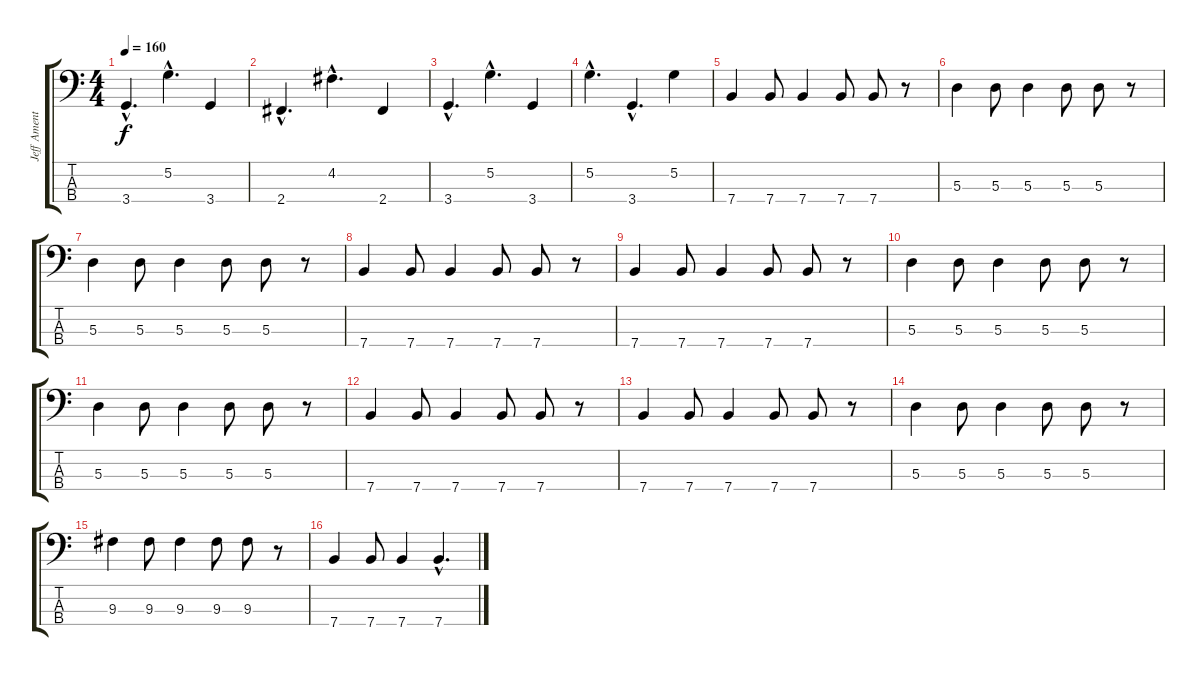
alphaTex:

\track ("Jeff Ament" "Jeff Ament") {instrument electricbasspick}
\staff {score tabs}
\tuning (G2 D2 A1 E1) {hide}
\ts (4 4)
\tempo 160
\clef f4
\ks c
3.4{hac}.4{d dy f} 5.2{hac}.4{d} 3.4.4 |
2.4{hac}.4{d} 4.2{hac}.4{d} 2.4.4 |
3.4{hac}.4{d} 5.2{hac}.4{d} 3.4.4 |
5.2{hac}.4{d} 3.4{hac}.4{d} 5.2.4 |
7.4.4 7.4.8 7.4.4 7.4.8 7.4.8 r.8 |
5.3.4 5.3.8 5.3.4 5.3.8 5.3.8 r.8 |
5.3.4 5.3.8 5.3.4 5.3.8 5.3.8 r.8 |
7.4.4 7.4.8 7.4.4 7.4.8 7.4.8 r.8 |
7.4.4 7.4.8 7.4.4 7.4.8 7.4.8 r.8 |
5.3.4 5.3.8 5.3.4 5.3.8 5.3.8 r.8 |
5.3.4 5.3.8 5.3.4 5.3.8 5.3.8 r.8 |
7.4.4 7.4.8 7.4.4 7.4.8 7.4.8 r.8 |
7.4.4 7.4.8 7.4.4 7.4.8 7.4.8 r.8 |
5.3.4 5.3.8 5.3.4 5.3.8 5.3.8 r.8 |
9.3.4 9.3.8 9.3.4 9.3.8 9.3.8 r.8 |
7.4.4 7.4.8 7.4.4 7.4{hac}.4{d}
